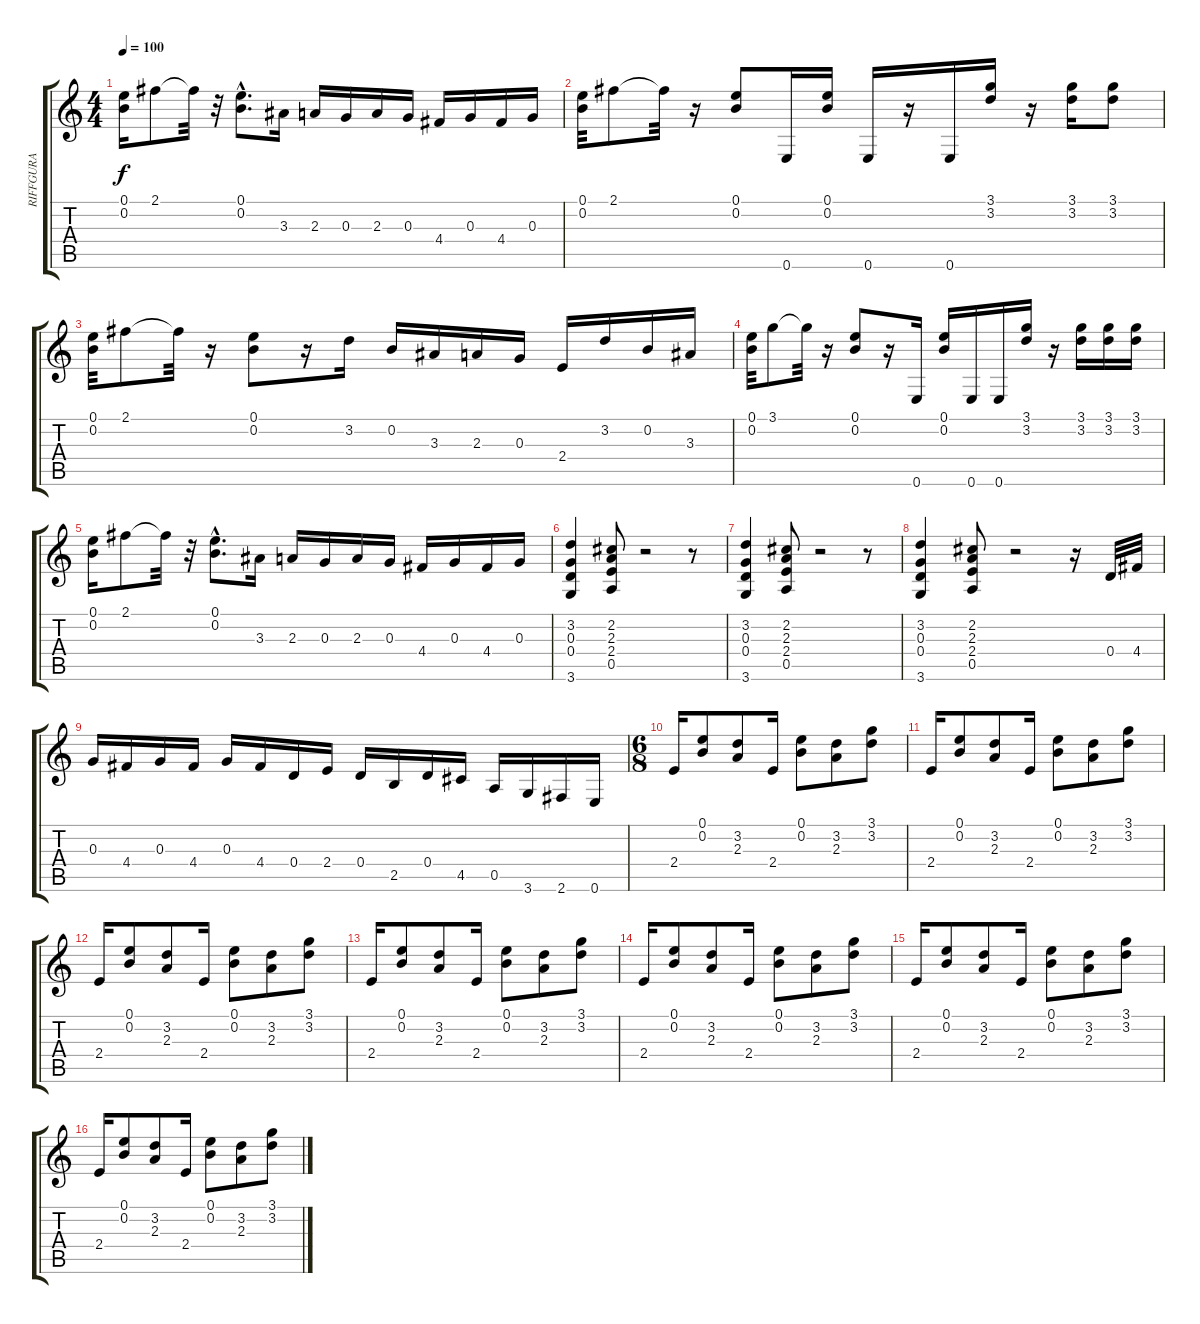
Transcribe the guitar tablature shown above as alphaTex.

\track ("RIFFGURA" "RIFFGURA") {instrument overdrivenguitar}
\staff {score tabs}
\tuning (E4 B3 G3 D3 A2 E2) {hide}
\ts (4 4)
\tempo 100
\clef g2
\ks c
(0.1 0.2).16{dy f} 2.1.8 2.1{t}.32 r.32 (0.1{hac} 0.2{hac}).8{d} 3.3.16 2.3.16 0.3.16 2.3.16 0.3.16 4.4.16 0.3.16 4.4.16 0.3.16 |
(0.1 0.2).32 2.1.8 2.1{t}.32 r.16 (0.1 0.2).8 0.6.16 (0.1 0.2).16 0.6.16 r.16 0.6.16 (3.1 3.2).16 r.16 (3.1 3.2).16 (3.1 3.2).8 |
(0.1 0.2).32 2.1.8 2.1{t}.32 r.16 (0.1 0.2).8 r.16 3.2.16 0.2.16 3.3.16 2.3.16 0.3.16 2.4.16 3.2.16 0.2.16 3.3.16 |
(0.1 0.2).32 3.1.8 3.1{t}.32 r.16 (0.1 0.2).8 r.16 0.6.16 (0.1 0.2).16 0.6.16 0.6.16 (3.1 3.2).16 r.16 (3.1 3.2).16 (3.1 3.2).16 (3.1 3.2).16 |
(0.1 0.2).16 2.1.8 2.1{t}.32 r.32 (0.1{hac} 0.2{hac}).8{d} 3.3.16 2.3.16 0.3.16 2.3.16 0.3.16 4.4.16 0.3.16 4.4.16 0.3.16 |
(3.2 0.3 0.4 3.6).4 (2.2 2.3 2.4 0.5).8 r.2 r.8 |
(3.2 0.3 0.4 3.6).4 (2.2 2.3 2.4 0.5).8 r.2 r.8 |
(3.2 0.3 0.4 3.6).4 (2.2 2.3 2.4 0.5).8 r.2 r.16 0.4.32 4.4.32 |
0.3.16 4.4.16 0.3.16 4.4.16 0.3.16 4.4.16 0.4.16 2.4.16 0.4.16 2.5.16 0.4.16 4.5.16 0.5.16 3.6.16 2.6.16 0.6.16 |
\ts (6 8)
2.4.16{volume 13} (0.1 0.2).8 (3.2 2.3).8 2.4.16 (0.1 0.2).8 (3.2 2.3).8 (3.1 3.2).8 |
2.4.16 (0.1 0.2).8 (3.2 2.3).8 2.4.16 (0.1 0.2).8 (3.2 2.3).8 (3.1 3.2).8 |
2.4.16 (0.1 0.2).8 (3.2 2.3).8 2.4.16 (0.1 0.2).8 (3.2 2.3).8 (3.1 3.2).8 |
2.4.16 (0.1 0.2).8 (3.2 2.3).8 2.4.16 (0.1 0.2).8 (3.2 2.3).8 (3.1 3.2).8 |
2.4.16 (0.1 0.2).8 (3.2 2.3).8 2.4.16 (0.1 0.2).8 (3.2 2.3).8 (3.1 3.2).8 |
2.4.16 (0.1 0.2).8 (3.2 2.3).8 2.4.16 (0.1 0.2).8 (3.2 2.3).8 (3.1 3.2).8 |
2.4.16 (0.1 0.2).8 (3.2 2.3).8 2.4.16 (0.1 0.2).8 (3.2 2.3).8 (3.1 3.2).8
